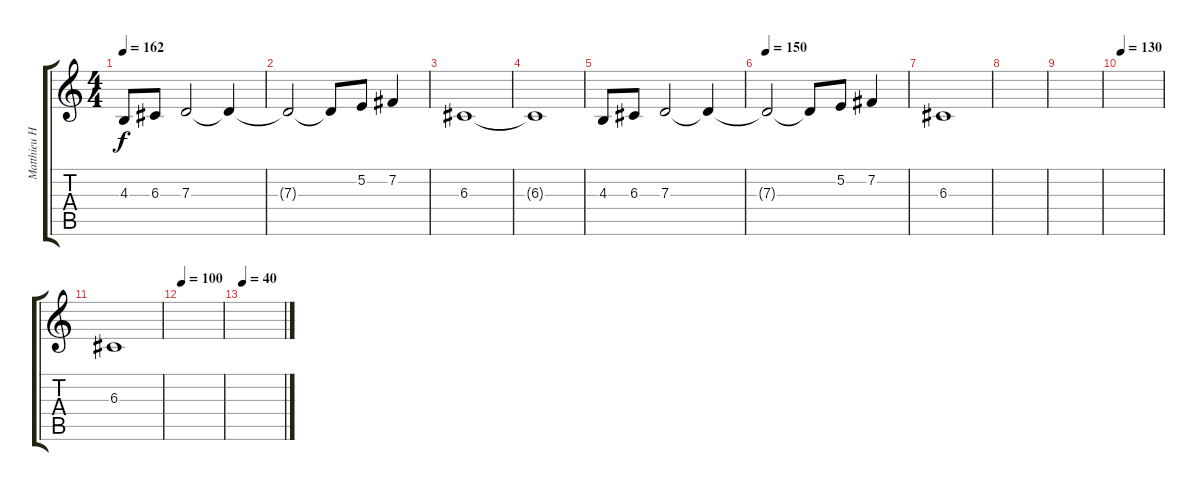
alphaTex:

\track ("Matthieu Hartley (keyboards)" "Matthieu H") {instrument ocarina}
\staff {score tabs}
\tuning (E4 B3 G3 D3 A2 E2) {hide}
\ts (4 4)
\tempo 162
\clef g2
\ks c
4.3.8{dy f} 6.3.8 7.3.2 7.3{t}.4 |
7.3{t}.2 7.3{t}.8 5.2.8 7.2.4 |
6.3.1 |
6.3{t}.1 |
4.3.8 6.3.8 7.3.2 7.3{t}.4 |
\tempo 150
7.3{t}.2 7.3{t}.8 5.2.8 7.2.4 |
6.3.1 |
|
|
\tempo 130
|
6.3.1 |
\tempo 100
|
\tempo 40
